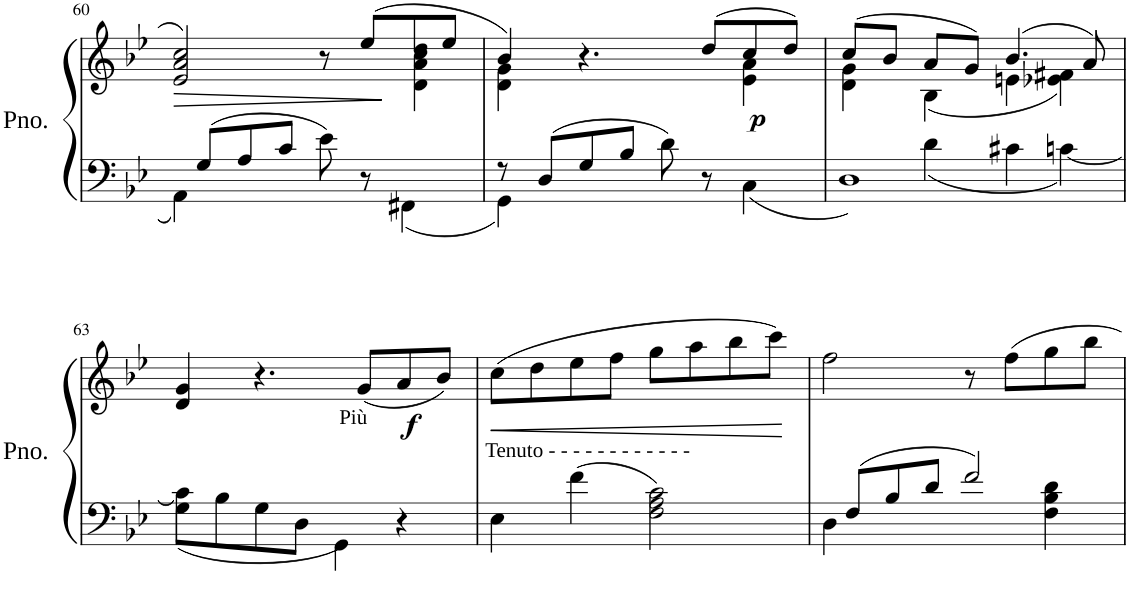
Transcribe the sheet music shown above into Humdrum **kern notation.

**kern	**kern	**dynam
*part1	*part1	*part1
*staff2	*staff1	*staff1/2
*I"Piano	*	*
*I'Pno.	*	*
!!LO:PB:g=z
*clefF4	*clefG2	*
*k[b-e-]	*k[b-e-]	*
*M4/4	*M4/4	*
*met(c)	*met(c)	*
=60	=60	=60
*^	*	*
!	!	!	!LO:HP:b
*	*	*^	*
8ryy	4AA\	2e-/ 2a/ 2cc/	2.ryy	>
8G/L	.	.	.	.
8A/	2ryy	.	.	.
8c/J	.	.	.	.
8e-\	.	8r	.	.
8r	.	(8ee-/L	.	.
4ryy	4FF#X\	8dd/	4d\ 4a\ 4cc\	.
.	.	8ee-/J	.	.
*v	*v	*	*	*
*	*v	*v	*
.	.	]
=61	=61	=61
*^	*^	*
8r	4GG\	4b-/)	4d\ 4g\	.
8D/L	.	.	.	.
8G/	2ryy	4.r	2ryy	.
8B-/J	.	.	.	.
8d\	.	.	.	.
8r	.	(8dd/L	.	.
!	!	!	!	!LO:DY:b
4ryy	4C\	8cc/	4e-\ 4a\	p
.	.	8dd/J)	.	.
=62	=62	=62	=62	=62
1D	4ryy	(8cc/L	4d\ 4g\	.
.	.	8b-/J	.	.
.	4d\	8a/L	(4B-\	.
.	.	8g/J)	.	.
.	4c#X\	(4.b-/	4en\	.
.	[4cn\	.	4e-X\ 4f#X\)	.
.	.	8a/)	.	.
*	*	*v	*v	*
!!LO:LB:g=z
=63	=63	=63	=63
4G\	8c\L]	4d/ 4g/	.
.	8B-\	.	.
4ryy	8G\	4.r	.
.	8D\J	.	.
4GG\	2ryy	.	.
!	!	!LO:TX:b:t=Più	!
.	.	(8g/L	.
!	!	!	!LO:DY:b
4r	.	8a/	f
.	.	8b-/J)	.
*v	*v	*	*
=64	=64	=64
!	!LO:TX:b:t=Tenuto - - - - - - - - - - - -	!
!	!	!LO:HP:b
4E-\	(8cc\L	<
.	8dd\	.
4f\	8ee-\	.
.	8ff\J	.
2F\ 2A\ 2c\	8gg\L	.
.	8aa\	.
.	8bb-\	.
.	8ccc\J)	.
.	.	[
=65	=65	=65
*^	*	*
8ryy	4D\	2ff\	.
8F/L	.	.	.
8B-/	2ryy	.	.
8d/J	.	.	.
2f/	.	8r	.
.	.	8ff\L	.
.	4F\ 4B-\ 4d\	8gg\	.
.	.	8bb-\J	.
*v	*v	*	*
=	=	=
*-	*-	*-
